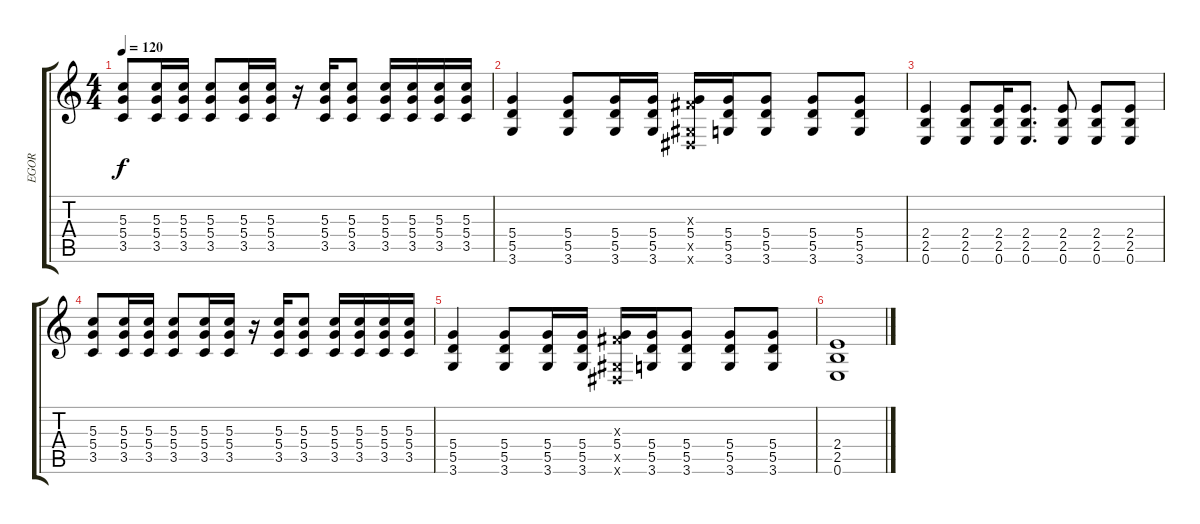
\track ("EGOR" "EGOR") {instrument distortionguitar}
\staff {score tabs}
\tuning (E4 B3 G3 D3 A2 E2) {hide}
\ts (4 4)
\tempo 120
\clef g2
\ks c
(5.3 5.4 3.5).8{dy f} (5.3 5.4 3.5).16 (5.3 5.4 3.5).16 (5.3 5.4 3.5).8 (5.3 5.4 3.5).16 (5.3 5.4 3.5).16 r.16 (5.3 5.4 3.5).16 (5.3 5.4 3.5).8 (5.3 5.4 3.5).16 (5.3 5.4 3.5).16 (5.3 5.4 3.5).16 (5.3 5.4 3.5).16 |
(5.4 5.5 3.6).4 (5.4 5.5 3.6).8 (5.4 5.5 3.6).16 (5.4 5.5 3.6).16 (-1.3{x} 5.4 -1.5{x} -1.6{x}).16 (5.4 5.5 3.6).16 (5.4 5.5 3.6).8 (5.4 5.5 3.6).8 (5.4 5.5 3.6).8 |
(2.4 2.5 0.6).4 (2.4 2.5 0.6).8 (2.4 2.5 0.6).16 (2.4 2.5 0.6).8{d} (2.4 2.5 0.6).8 (2.4 2.5 0.6).8 (2.4 2.5 0.6).8 |
(5.3 5.4 3.5).8 (5.3 5.4 3.5).16 (5.3 5.4 3.5).16 (5.3 5.4 3.5).8 (5.3 5.4 3.5).16 (5.3 5.4 3.5).16 r.16 (5.3 5.4 3.5).16 (5.3 5.4 3.5).8 (5.3 5.4 3.5).16 (5.3 5.4 3.5).16 (5.3 5.4 3.5).16 (5.3 5.4 3.5).16 |
(5.4 5.5 3.6).4 (5.4 5.5 3.6).8 (5.4 5.5 3.6).16 (5.4 5.5 3.6).16 (-1.3{x} 5.4 -1.5{x} -1.6{x}).16 (5.4 5.5 3.6).16 (5.4 5.5 3.6).8 (5.4 5.5 3.6).8 (5.4 5.5 3.6).8 |
(2.4 2.5 0.6).1
